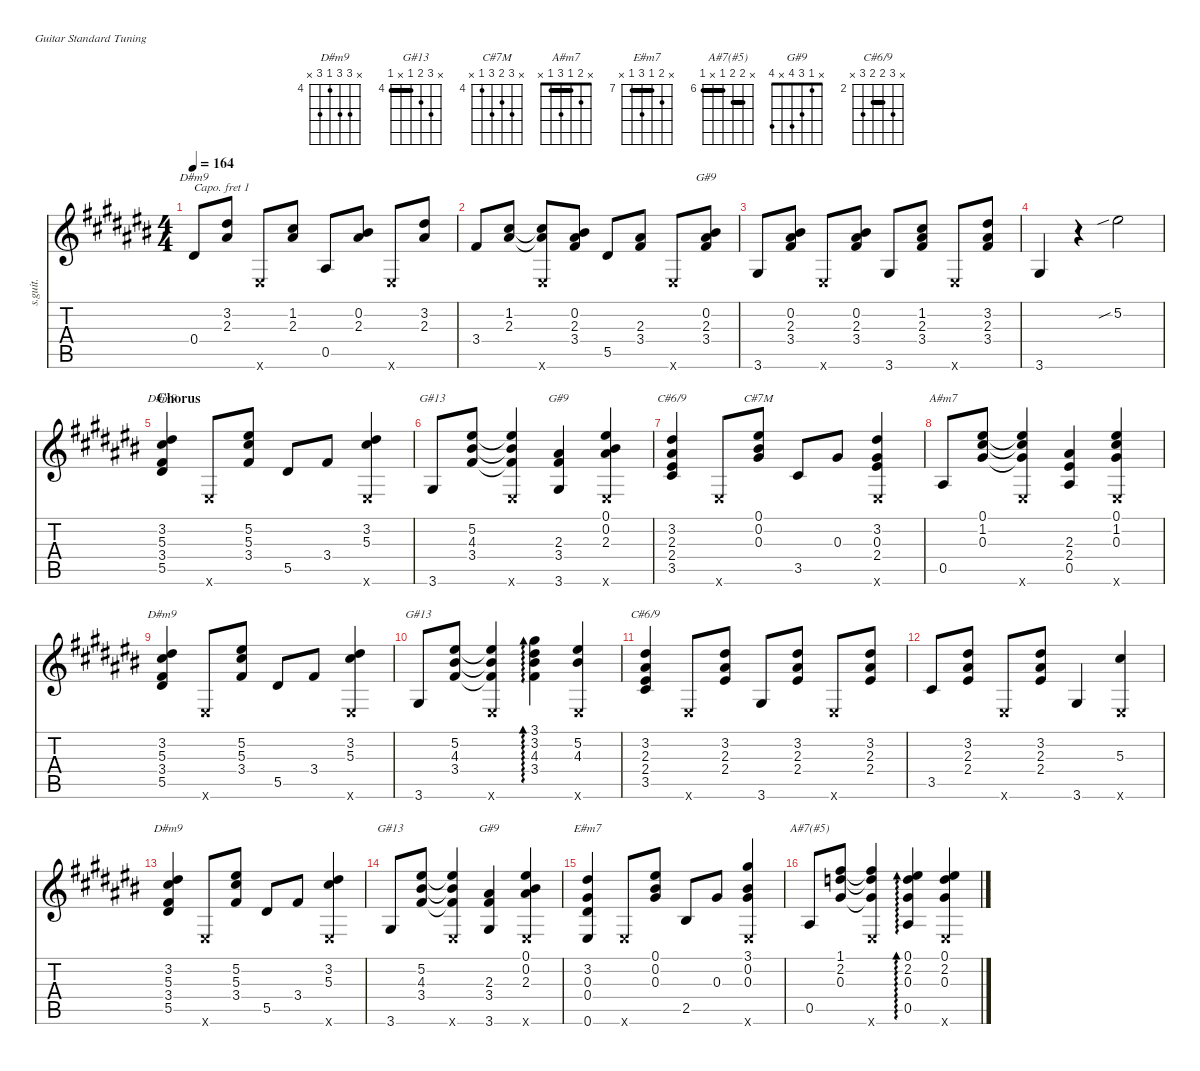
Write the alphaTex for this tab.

\defaultSystemsLayout 4
\hideDynamics
\bracketExtendMode nobrackets
\otherSystemsTrackNameOrientation horizontal
\track ("Steel Guitar" "s.guit.") {instrument acousticguitarsteel}
\staff {score tabs}
\capo 1
\tuning (E4 B3 G3 D3 A2 E2)
\chord ("D#m9" x 6 6 4 6 x) {firstfret 4 showfingering false}
\chord ("G#13" x 6 5 4 x 4) {firstfret 4 showfingering false barre 4}
\chord ("C#7M" x 6 5 6 4 x) {firstfret 4 showfingering false}
\chord ("A#m7" x 2 1 3 1 x) {showfingering false barre 1}
\chord ("E#m7" x 8 7 9 7 x) {firstfret 7 showfingering false barre 7}
\chord ("A#7(#5)" x 7 7 6 x 6) {firstfret 6 showfingering false barre (6 7)}
\chord ("G#9" x 1 3 4 x 4) {showfingering false}
\chord ("C#6/9" x 4 3 3 4 x) {firstfret 2 showfingering false barre 3}
\ts (4 4)
\tempo 164
\clef g2
\ks c#
0.4{acc #}.8{ch "D#m9" dy mf beam Up} (3.2{acc #} 2.3{acc #}).8{beam Up} 0.6{x acc #}.8{beam Up} (1.2{acc #} 2.3{acc #}).8{beam Up} 0.5{acc #}.8{beam Up} (2.3{acc #} 0.2{acc #}).8{beam Up} 0.6{x acc #}.8{beam Up} (3.2{acc #} 2.3{acc #}).8{beam Up} |
3.4{acc #}.8{beam Up} (1.2{acc #} 2.3{acc #}).8{beam Up} (1.2{t acc #} 2.3{t acc #} 0.6{x acc #}).8{beam Up} (3.4{acc #} 2.3{acc #} 0.2{acc #}).8{beam Up} 5.5{acc #}.8{beam Up} (3.4{acc #} 2.3{acc #}).8{beam Up} 0.6{x acc #}.8{beam Up} (3.4{acc #} 2.3{acc #} 0.2{acc #}).8{ch "G#9" beam Up} |
3.6{acc #}.8{beam Up} (3.4{acc #} 2.3{acc #} 0.2{acc #}).8{beam Up} 0.6{x acc #}.8{beam Up} (3.4{acc #} 2.3{acc #} 0.2{acc #}).8{beam Up} 3.6{acc #}.8{beam Up} (3.4{acc #} 2.3{acc #} 1.2{acc #}).8{beam Up} 0.6{x acc #}.8{beam Up} (3.4{acc #} 2.3{acc #} 3.2{acc #}).8{beam Up} |
3.6{acc #}.4{beam Up} r.4{beam Up} 5.2{sib acc #}.2{beam Down} |
\section ("" "Chorus")
(5.5{acc #} 3.4{acc #} 5.3{acc #} 3.2{acc #}).4{ch "D#m9" beam Up} 0.6{x acc #}.8{beam Up} (3.4{acc #} 5.3{acc #} 5.2{acc #}).8{beam Up} 5.5{acc #}.8{beam Up} 3.4{acc #}.8{beam Up} (5.3{acc #} 3.2{acc #} 0.6{x acc #}).4{beam Up} |
3.6{acc #}.8{ch "G#13" beam Up} (3.4{acc #} 4.3{acc #} 5.2{acc #}).8{beam Up} (0.6{x acc #} 3.4{t acc #} 4.3{t acc #} 5.2{t acc #}).4{beam Up} (3.6{acc #} 3.4{acc #} 2.3{acc #}).4{ch "G#9" beam Up} (2.3{acc #} 0.2{acc #} 0.1{acc #} 0.6{x acc #}).4{beam Up} |
(3.5{acc #} 2.4{acc #} 2.3{acc #} 3.2{acc #}).4{ch "C#6/9" beam Up} 0.6{x acc #}.8{beam Up} (0.1{acc #} 0.2{acc #} 0.3{acc #}).8{ch "C#7M" beam Up} 3.5{acc #}.8{beam Up} 0.3{acc #}.8{beam Up} (2.4{acc #} 0.3{acc #} 3.2{acc #} 0.6{x acc #}).4{beam Up} |
0.5{acc #}.8{ch "A#m7" beam Up} (0.3{acc #} 1.2{acc #} 0.1{acc #}).8{beam Up} (0.6{x acc #} 0.3{t acc #} 1.2{t acc #} 0.1{t acc #}).4{beam Up} (0.5{acc #} 2.4{acc #} 2.3{acc #}).4{beam Up} (0.3{acc #} 1.2{acc #} 0.1{acc #} 0.6{x acc #}).4{beam Up} |
(5.5{acc #} 3.4{acc #} 5.3{acc #} 3.2{acc #}).4{ch "D#m9" beam Up} 0.6{x acc #}.8{beam Up} (3.4{acc #} 5.3{acc #} 5.2{acc #}).8{beam Up} 5.5{acc #}.8{beam Up} 3.4{acc #}.8{beam Up} (5.3{acc #} 3.2{acc #} 0.6{x acc #}).4{beam Up} |
3.6{acc #}.8{ch "G#13" beam Up} (3.4{acc #} 4.3{acc #} 5.2{acc #}).8{beam Up} (0.6{x acc #} 3.4{t acc #} 4.3{t acc #} 5.2{t acc #}).4{beam Up} (3.4{acc #} 4.3{acc #} 3.2{acc #} 3.1{acc #}).4{ad 0 beam Down} (5.2{acc #} 4.3{acc #} 0.6{x acc #}).4{beam Up} |
(3.5{acc #} 2.4{acc #} 2.3{acc #} 3.2{acc #}).4{ch "C#6/9" beam Up} 0.6{x acc #}.8{beam Up} (2.4{acc #} 2.3{acc #} 3.2{acc #}).8{beam Up} 3.6{acc #}.8{beam Up} (2.4{acc #} 2.3{acc #} 3.2{acc #}).8{beam Up} 0.6{x acc #}.8{beam Up} (2.4{acc #} 2.3{acc #} 3.2{acc #}).8{beam Up} |
3.5{acc #}.8{beam Up} (2.4{acc #} 2.3{acc #} 3.2{acc #}).8{beam Up} 0.6{x acc #}.8{beam Up} (2.4{acc #} 2.3{acc #} 3.2{acc #}).8{beam Up} 3.6{acc #}.4{beam Up} (5.3{acc #} 0.6{x acc #}).4{beam Up} |
(5.5{acc #} 3.4{acc #} 5.3{acc #} 3.2{acc #}).4{ch "D#m9" beam Up} 0.6{x acc #}.8{beam Up} (3.4{acc #} 5.3{acc #} 5.2{acc #}).8{beam Up} 5.5{acc #}.8{beam Up} 3.4{acc #}.8{beam Up} (5.3{acc #} 3.2{acc #} 0.6{x acc #}).4{beam Up} |
3.6{acc #}.8{ch "G#13" beam Up} (3.4{acc #} 4.3{acc #} 5.2{acc #}).8{beam Up} (0.6{x acc #} 3.4{t acc #} 4.3{t acc #} 5.2{t acc #}).4{beam Up} (3.6{acc #} 3.4{acc #} 2.3{acc #}).4{ch "G#9" beam Up} (2.3{acc #} 0.2{acc #} 0.1{acc #} 0.6{x acc #}).4{beam Up} |
(0.6{acc #} 0.4{acc #} 0.3{acc #} 3.2{acc #}).4{ch "E#m7" beam Up} 0.6{x acc #}.8{beam Up} (0.1{acc #} 0.2{acc #} 0.3{acc #}).8{beam Up} 2.5{acc #}.8{beam Up} 0.3{acc #}.8{beam Up} (0.3{acc #} 0.2{acc #} 3.1{acc #} 0.6{x acc #}).4{beam Up} |
0.5{acc #}.8{ch "A#7(#5)" beam Up} (0.3{acc #} 2.2{acc forcenatural} 1.1{acc #}).8{beam Up} (0.6{x acc #} 0.3{t acc #} 2.2{t acc forcenatural} 1.1{t acc #}).4{beam Up} (0.5{acc #} 0.3{acc #} 2.2{acc forcenatural} 0.1{acc #}).4{ad 0 beam Up} (0.1{acc #} 2.2{acc forcenatural} 0.3{acc #} 0.6{x acc #}).4{beam Up}
